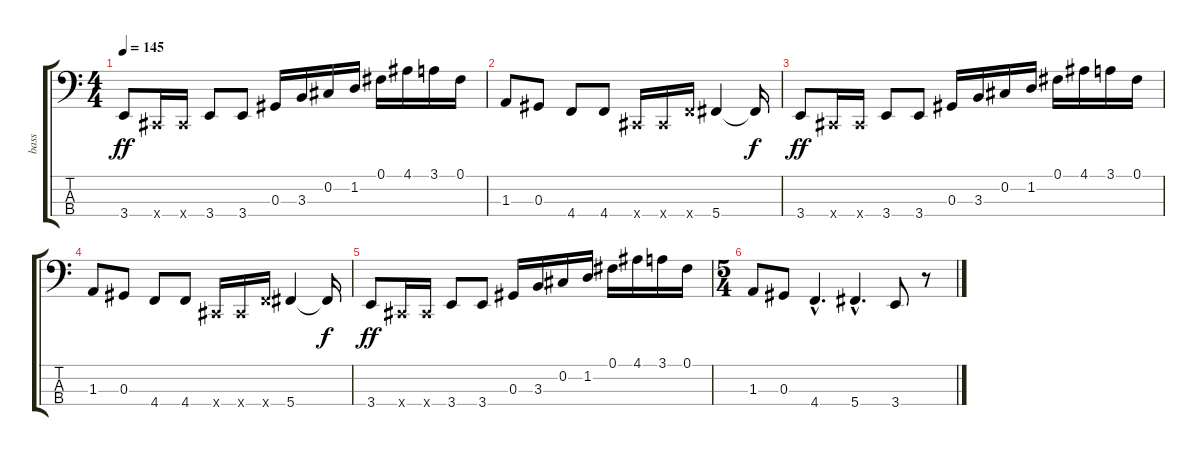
\track ("bass" "bass") {instrument electricbasspick}
\staff {score tabs}
\tuning (Gb2 Db2 Ab1 Db1) {hide}
\ts (4 4)
\tempo 145
\clef f4
\ks c
3.4.8{dy ff} 0.4{x}.16 0.4{x}.16 3.4.8 3.4.8 0.3.16 3.3.16 0.2.16 1.2.16 0.1.16 4.1.16 3.1.16 0.1.16 |
1.3.8 0.3.8 4.4.8 4.4.8 0.4{x}.16 0.4{x}.16 4.4{x}.16 5.4.4 5.4{t}.16{dy f} |
3.4.8{dy ff} 0.4{x}.16 0.4{x}.16 3.4.8 3.4.8 0.3.16 3.3.16 0.2.16 1.2.16 0.1.16 4.1.16 3.1.16 0.1.16 |
1.3.8 0.3.8 4.4.8 4.4.8 0.4{x}.16 0.4{x}.16 4.4{x}.16 5.4.4 5.4{t}.16{dy f} |
3.4.8{dy ff} 0.4{x}.16 0.4{x}.16 3.4.8 3.4.8 0.3.16 3.3.16 0.2.16 1.2.16 0.1.16 4.1.16 3.1.16 0.1.16 |
\ts (5 4)
1.3.8 0.3.8 4.4{hac}.4{d} 5.4{hac}.4{d} 3.4.8 r.8
